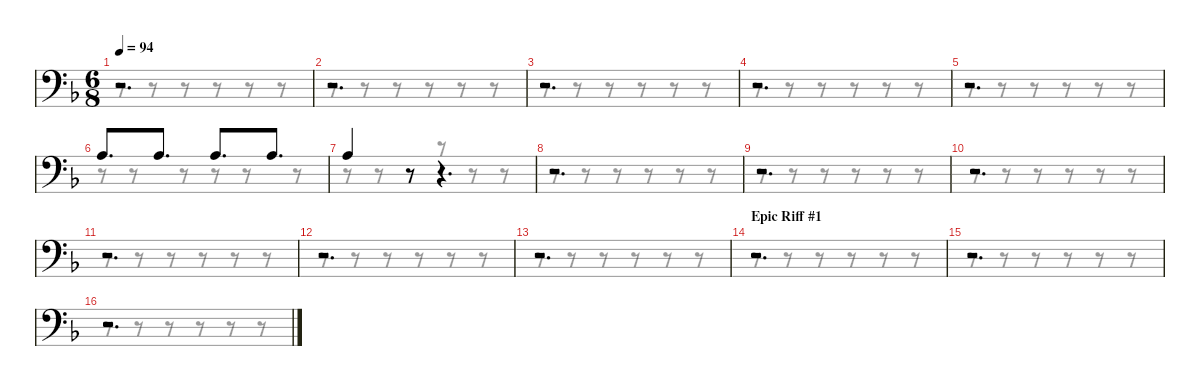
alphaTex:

\defaultSystemsLayout 4
\hideDynamics
\bracketExtendMode nobrackets
\singleTrackTrackNamePolicy hidden
\multiTrackTrackNamePolicy hidden
\otherSystemsTrackNameOrientation horizontal
\track ("Backing Vocals" "ob.") {instrument oboe}
\staff {score}
\tuning (E4 A3 F3 D3 A2 D2)
\voice
\ts (6 8)
\tempo 94
\clef f4
\ks dminor
r.2{d dy f beam Up} |
r.2{d beam Up} |
r.2{d beam Up} |
r.2{d beam Up} |
r.2{d beam Up} |
4.3{acc forcenatural}.8{d beam Up} 4.3{acc forcenatural}.8{d beam Up} 4.3{acc forcenatural}.8{d beam Up} 4.3{acc forcenatural}.8{d beam Up} |
4.3{acc forcenatural}.4{beam Up} r.8{beam Up} r.4{d beam Up} |
r.2{d beam Up} |
r.2{d beam Up} |
r.2{d beam Up} |
r.2{d beam Up} |
r.2{d beam Up} |
r.2{d beam Up} |
\section ("" "Epic Riff #1")
r.2{d beam Up} |
r.2{d beam Up} |
r.2{d beam Up}
\voice
\clef f4
\ottava regular
\simile none
\ks dminor
r.8{dy mf beam Down} r.8{beam Down} r.8{beam Down} r.8{beam Down} r.8{beam Down} r.8{beam Down} |
r.8{beam Down} r.8{beam Down} r.8{beam Down} r.8{beam Down} r.8{beam Down} r.8{beam Down} |
r.8{beam Down} r.8{beam Down} r.8{beam Down} r.8{beam Down} r.8{beam Down} r.8{beam Down} |
r.8{beam Down} r.8{beam Down} r.8{beam Down} r.8{beam Down} r.8{beam Down} r.8{beam Down} |
r.8{beam Down} r.8{beam Down} r.8{beam Down} r.8{beam Down} r.8{beam Down} r.8{beam Down} |
r.8{beam Down} r.8{beam Down} r.8{beam Down} r.8{beam Down} r.8{beam Down} r.8{beam Down} |
r.8{beam Down} r.8{beam Down} r.8{beam Down} r.8{beam Down} r.8{beam Down} r.8{beam Down} |
r.8{beam Down} r.8{beam Down} r.8{beam Down} r.8{beam Down} r.8{beam Down} r.8{beam Down} |
r.8{beam Down} r.8{beam Down} r.8{beam Down} r.8{beam Down} r.8{beam Down} r.8{beam Down} |
r.8{beam Down} r.8{beam Down} r.8{beam Down} r.8{beam Down} r.8{beam Down} r.8{beam Down} |
r.8{beam Down} r.8{beam Down} r.8{beam Down} r.8{beam Down} r.8{beam Down} r.8{beam Down} |
r.8{beam Down} r.8{beam Down} r.8{beam Down} r.8{beam Down} r.8{beam Down} r.8{beam Down} |
r.8{beam Down} r.8{beam Down} r.8{beam Down} r.8{beam Down} r.8{beam Down} r.8{beam Down} |
r.8{beam Down} r.8{beam Down} r.8{beam Down} r.8{beam Down} r.8{beam Down} r.8{beam Down} |
r.8{beam Down} r.8{beam Down} r.8{beam Down} r.8{beam Down} r.8{beam Down} r.8{beam Down} |
r.8{beam Down} r.8{beam Down} r.8{beam Down} r.8{beam Down} r.8{beam Down} r.8{beam Down}
